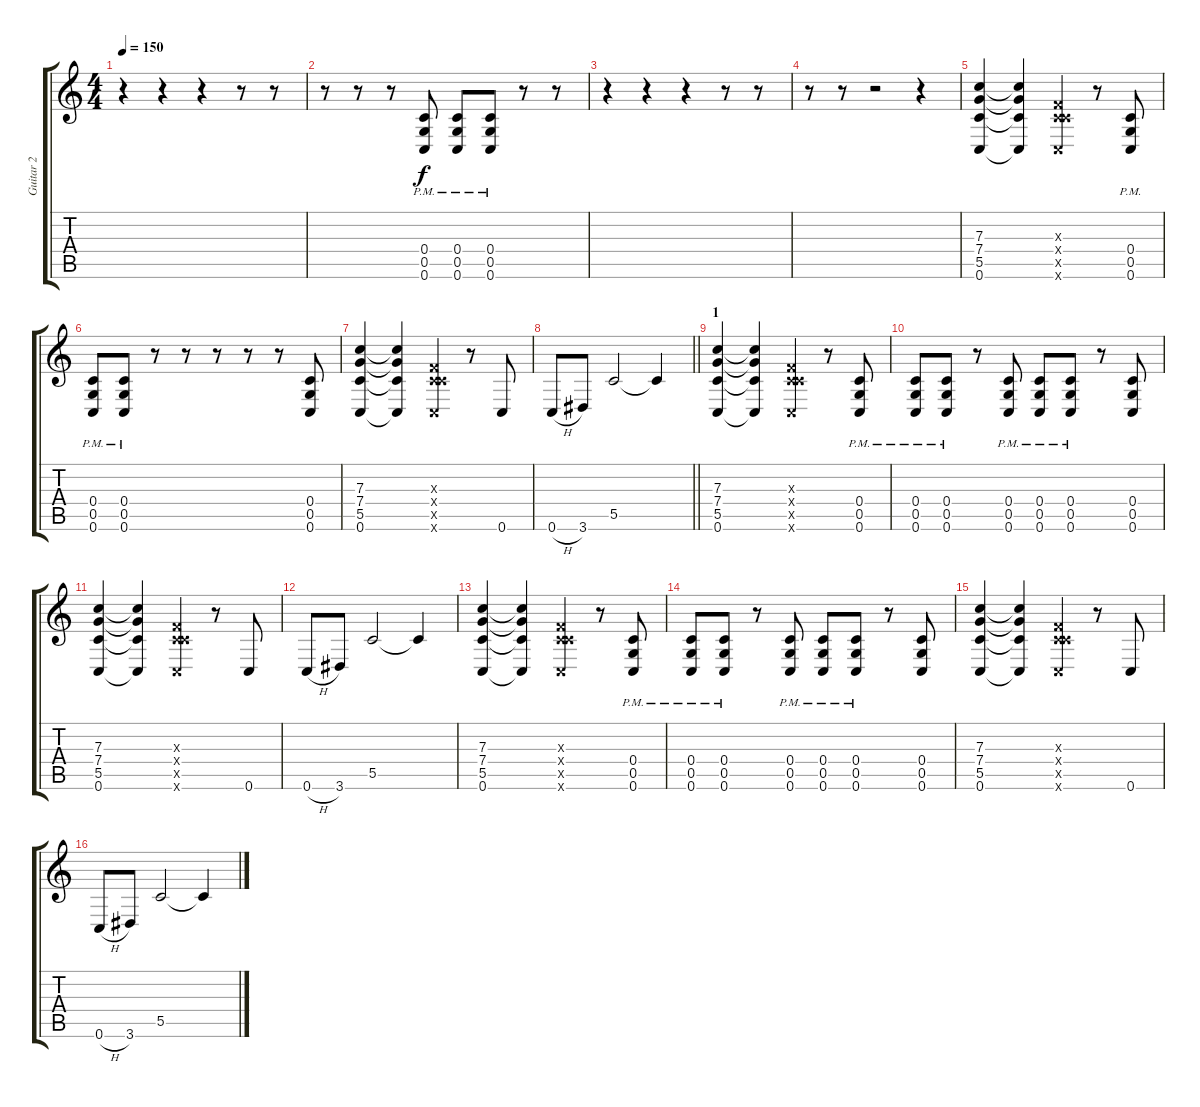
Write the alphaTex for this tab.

\track ("Guitar 2" "Guitar 2") {instrument overdrivenguitar}
\staff {score tabs}
\tuning (D4 A3 F3 C3 G2 C2) {hide}
\ts (4 4)
\tempo 150
\clef g2
\ks c
r.4{dy f instrument overdrivenguitar} r.4 r.4 r.8 r.8 |
r.8 r.8 r.8 (0.4{pm} 0.5{pm} 0.6{pm}).8 (0.4{pm} 0.5{pm} 0.6{pm}).8 (0.4{pm} 0.5{pm} 0.6{pm}).8 r.8 r.8 |
r.4 r.4 r.4 r.8 r.8 |
r.8 r.8 r.2 r.4 |
(7.3 7.4 5.5 0.6).4 (7.3{t} 7.4{t} 5.5{t} 0.6{t}).4 (0.3{x} 0.4{x} 5.5{x} 0.6{x}).4 r.8 (0.4{pm} 0.5{pm} 0.6{pm}).8 |
(0.4{pm} 0.5{pm} 0.6{pm}).8 (0.4{pm} 0.5{pm} 0.6{pm}).8 r.8 r.8 r.8 r.8 r.8 (0.4 0.5 0.6).8 |
(7.3 7.4 5.5 0.6).4 (7.3{t} 7.4{t} 5.5{t} 0.6{t}).4 (0.3{x} 0.4{x} 5.5{x} 0.6{x}).4 r.8 0.6.8 |
\barLineRight lightlight
0.6{h}.8 3.6.8 5.5.2 5.5{t}.4 |
\section ("" "1")
(7.3 7.4 5.5 0.6).4 (7.3{t} 7.4{t} 5.5{t} 0.6{t}).4 (0.3{x} 0.4{x} 5.5{x} 0.6{x}).4 r.8 (0.4{pm} 0.5{pm} 0.6{pm}).8 |
(0.4{pm} 0.5{pm} 0.6{pm}).8 (0.4{pm} 0.5{pm} 0.6{pm}).8 r.8 (0.4{pm} 0.5{pm} 0.6{pm}).8 (0.4{pm} 0.5{pm} 0.6{pm}).8 (0.4{pm} 0.5{pm} 0.6{pm}).8 r.8 (0.4 0.5 0.6).8 |
(7.3 7.4 5.5 0.6).4 (7.3{t} 7.4{t} 5.5{t} 0.6{t}).4 (0.3{x} 0.4{x} 5.5{x} 0.6{x}).4 r.8 0.6.8 |
0.6{h}.8 3.6.8 5.5.2 5.5{t}.4 |
(7.3 7.4 5.5 0.6).4 (7.3{t} 7.4{t} 5.5{t} 0.6{t}).4 (0.3{x} 0.4{x} 5.5{x} 0.6{x}).4 r.8 (0.4{pm} 0.5{pm} 0.6{pm}).8 |
(0.4{pm} 0.5{pm} 0.6{pm}).8 (0.4{pm} 0.5{pm} 0.6{pm}).8 r.8 (0.4{pm} 0.5{pm} 0.6{pm}).8 (0.4{pm} 0.5{pm} 0.6{pm}).8 (0.4{pm} 0.5{pm} 0.6{pm}).8 r.8 (0.4 0.5 0.6).8 |
(7.3 7.4 5.5 0.6).4 (7.3{t} 7.4{t} 5.5{t} 0.6{t}).4 (0.3{x} 0.4{x} 5.5{x} 0.6{x}).4 r.8 0.6.8 |
0.6{h}.8 3.6.8 5.5.2 5.5{t}.4
